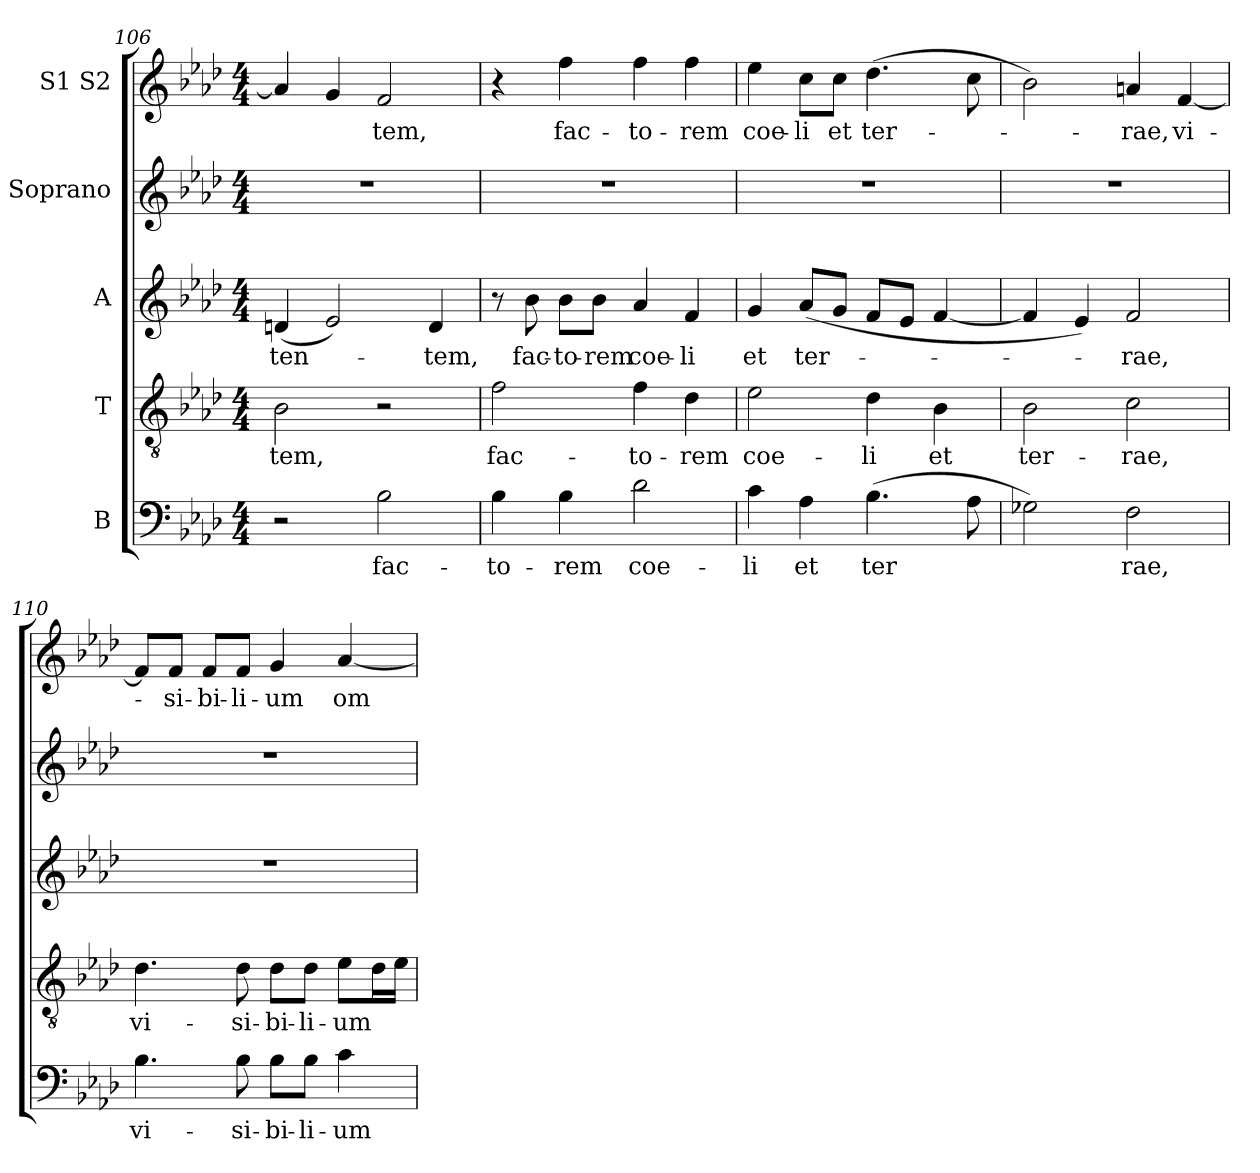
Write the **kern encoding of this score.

**kern	**text	**kern	**text	**kern	**text	**kern	**kern	**text
*part5	*part5	*part4	*part4	*part3	*part3	*part2	*part1	*part1
*staff5	*staff5	*staff4	*staff4	*staff3	*staff3	*staff2	*staff1	*staff1
*I"B	*	*I"T	*	*I"A	*	*I"Soprano	*I"S1 S2	*
*clefF4	*	*clefGv2	*	*clefG2	*	*clefG2	*clefG2	*
*	*	*ITrd7c12	*	*	*	*	*	*
*k[b-e-a-d-]	*	*k[b-e-a-d-]	*	*k[b-e-a-d-]	*	*k[b-e-a-d-]	*k[b-e-a-d-]	*
*f:	*	*f:	*	*f:	*	*f:	*f:	*
*M4/4	*	*M4/4	*	*M4/4	*	*M4/4	*M4/4	*
=106	=106	=106	=106	=106	=106	=106	=106	=106
!	!	!	!LO:LY:b:color=#000000	!	!	!	!	!
!	!	!	!	!	!LO:LY:b:color=#000000	!	!	!
2r	.	2BB-i\	-tem,	(4dni/	-ten-	1r	4a-i/]	.
.	.	.	.	2e-i/)	.	.	4gi/	.
!	!LO:LY:b:color=#000000	!	!	!	!	!	!	!
!	!	!	!	!	!	!	!	!LO:LY:b:color=#000000
2B-i\	fac-	2r	.	.	.	.	2fi/	-tem,
!	!	!	!	!	!LO:LY:b:color=#000000	!	!	!
.	.	.	.	4di/	-tem,	.	.	.
=107	=107	=107	=107	=107	=107	=107	=107	=107
!	!LO:LY:b:color=#000000	!	!	!	!	!	!	!
!	!	!	!LO:LY:b:color=#000000	!	!	!	!	!
4B-i\	-to-	2Fi\	fac-	8r	.	1r	4r	.
!	!	!	!	!	!LO:LY:b:color=#000000	!	!	!
.	.	.	.	8b-i\	fac-	.	.	.
!	!LO:LY:b:color=#000000	!	!	!	!	!	!	!
!	!	!	!	!	!LO:LY:b:color=#000000	!	!	!
!	!	!	!	!	!	!	!	!LO:LY:b:color=#000000
4B-i\	-rem	.	.	8b-i\L	-to-	.	4ffi\	fac-
!	!	!	!	!	!LO:LY:b:color=#000000	!	!	!
.	.	.	.	8b-i\J	-rem	.	.	.
!	!LO:LY:b:color=#000000	!	!	!	!	!	!	!
!	!	!	!LO:LY:b:color=#000000	!	!	!	!	!
!	!	!	!	!	!LO:LY:b:color=#000000	!	!	!
!	!	!	!	!	!	!	!	!LO:LY:b:color=#000000
2d-i\	coe-	4Fi\	-to-	4a-i/	coe-	.	4ffi\	-to-
!	!	!	!LO:LY:b:color=#000000	!	!	!	!	!
!	!	!	!	!	!LO:LY:b:color=#000000	!	!	!
!	!	!	!	!	!	!	!	!LO:LY:b:color=#000000
.	.	4D-i\	-rem	4fi/	-li	.	4ffi\	-rem
=108	=108	=108	=108	=108	=108	=108	=108	=108
!	!LO:LY:b:color=#000000	!	!	!	!	!	!	!
!	!	!	!LO:LY:b:color=#000000	!	!	!	!	!
!	!	!	!	!	!LO:LY:b:color=#000000	!	!	!
!	!	!	!	!	!	!	!	!LO:LY:b:color=#000000
4ci\	-li	2E-i\	coe-	4gi/	et	1r	4ee-i\	coe-
!	!LO:LY:b:color=#000000	!	!	!	!	!	!	!
!	!	!	!	!	!LO:LY:b:color=#000000	!	!	!
!	!	!	!	!	!	!	!	!LO:LY:b:color=#000000
4A-i\	et	.	.	(8a-i/L	ter-	.	8cci\L	-li
!	!	!	!	!	!	!	!	!LO:LY:b:color=#000000
.	.	.	.	8gi/J	.	.	8cci\J	et
!	!LO:LY:b:color=#000000	!	!	!	!	!	!	!
!	!	!	!LO:LY:b:color=#000000	!	!	!	!	!
!	!	!	!	!	!	!	!	!LO:LY:b:color=#000000
(4.B-i\	ter-	4D-i\	-li	8fi/L	.	.	(4.dd-i\	ter-
.	.	.	.	8e-i/J	.	.	.	.
!	!	!	!LO:LY:b:color=#000000	!	!	!	!	!
.	.	4BB-i\	et	[4fi/	.	.	.	.
8A-i\	.	.	.	.	.	.	8cci\	.
=109	=109	=109	=109	=109	=109	=109	=109	=109
!	!LO:LY:b:color=#000000	!	!	!	!	!	!	!
!	!	!	!LO:LY:b:color=#000000	!	!	!	!	!
2G-Xi\)	--	2BB-i\	ter-	4fi/]	.	1r	2b-i\)	.
.	.	.	.	4e-i/)	.	.	.	.
!	!LO:LY:b:color=#000000	!	!	!	!	!	!	!
!	!	!	!LO:LY:b:color=#000000	!	!	!	!	!
!	!	!	!	!	!LO:LY:b:color=#000000	!	!	!
!	!	!	!	!	!	!	!	!LO:LY:b:color=#000000
2Fi\	rae,	2Ci\	-rae,	2fi/	-rae,	.	4ani/	-rae,
!	!	!	!	!	!	!	!	!LO:LY:b:color=#000000
.	.	.	.	.	.	.	[4fi/	vi-
!!LO:LB:g=z
=110	=110	=110	=110	=110	=110	=110	=110	=110
!	!LO:LY:b:color=#000000	!	!	!	!	!	!	!
!	!	!	!LO:LY:b:color=#000000	!	!	!	!	!
4.B-i\	vi-	4.D-i\	vi-	1r	.	1r	8fi/L]	.
!	!	!	!	!	!	!	!	!LO:LY:b:color=#000000
.	.	.	.	.	.	.	8fi/J	-si-
!	!	!	!	!	!	!	!	!LO:LY:b:color=#000000
.	.	.	.	.	.	.	8fi/L	-bi-
!	!LO:LY:b:color=#000000	!	!	!	!	!	!	!
!	!	!	!LO:LY:b:color=#000000	!	!	!	!	!
!	!	!	!	!	!	!	!	!LO:LY:b:color=#000000
8B-i\	-si-	8D-i\	-si-	.	.	.	8fi/J	-li-
!	!LO:LY:b:color=#000000	!	!	!	!	!	!	!
!	!	!	!LO:LY:b:color=#000000	!	!	!	!	!
!	!	!	!	!	!	!	!	!LO:LY:b:color=#000000
8B-i\L	-bi-	8D-i\L	-bi-	.	.	.	4gi/	-um
!	!LO:LY:b:color=#000000	!	!	!	!	!	!	!
!	!	!	!LO:LY:b:color=#000000	!	!	!	!	!
8B-i\J	-li-	8D-i\J	-li-	.	.	.	.	.
!	!LO:LY:b:color=#000000	!	!	!	!	!	!	!
!	!	!	!LO:LY:b:color=#000000	!	!	!	!	!
!	!	!	!	!	!	!	!	!LO:LY:b:color=#000000
4ci\	-um	8E-i\L	-um	.	.	.	[4a-i/	om-
.	.	16D-i\L	.	.	.	.	.	.
.	.	16E-i\JJ	.	.	.	.	.	.
=	=	=	=	=	=	=	=	=
*-	*-	*-	*-	*-	*-	*-	*-	*-
